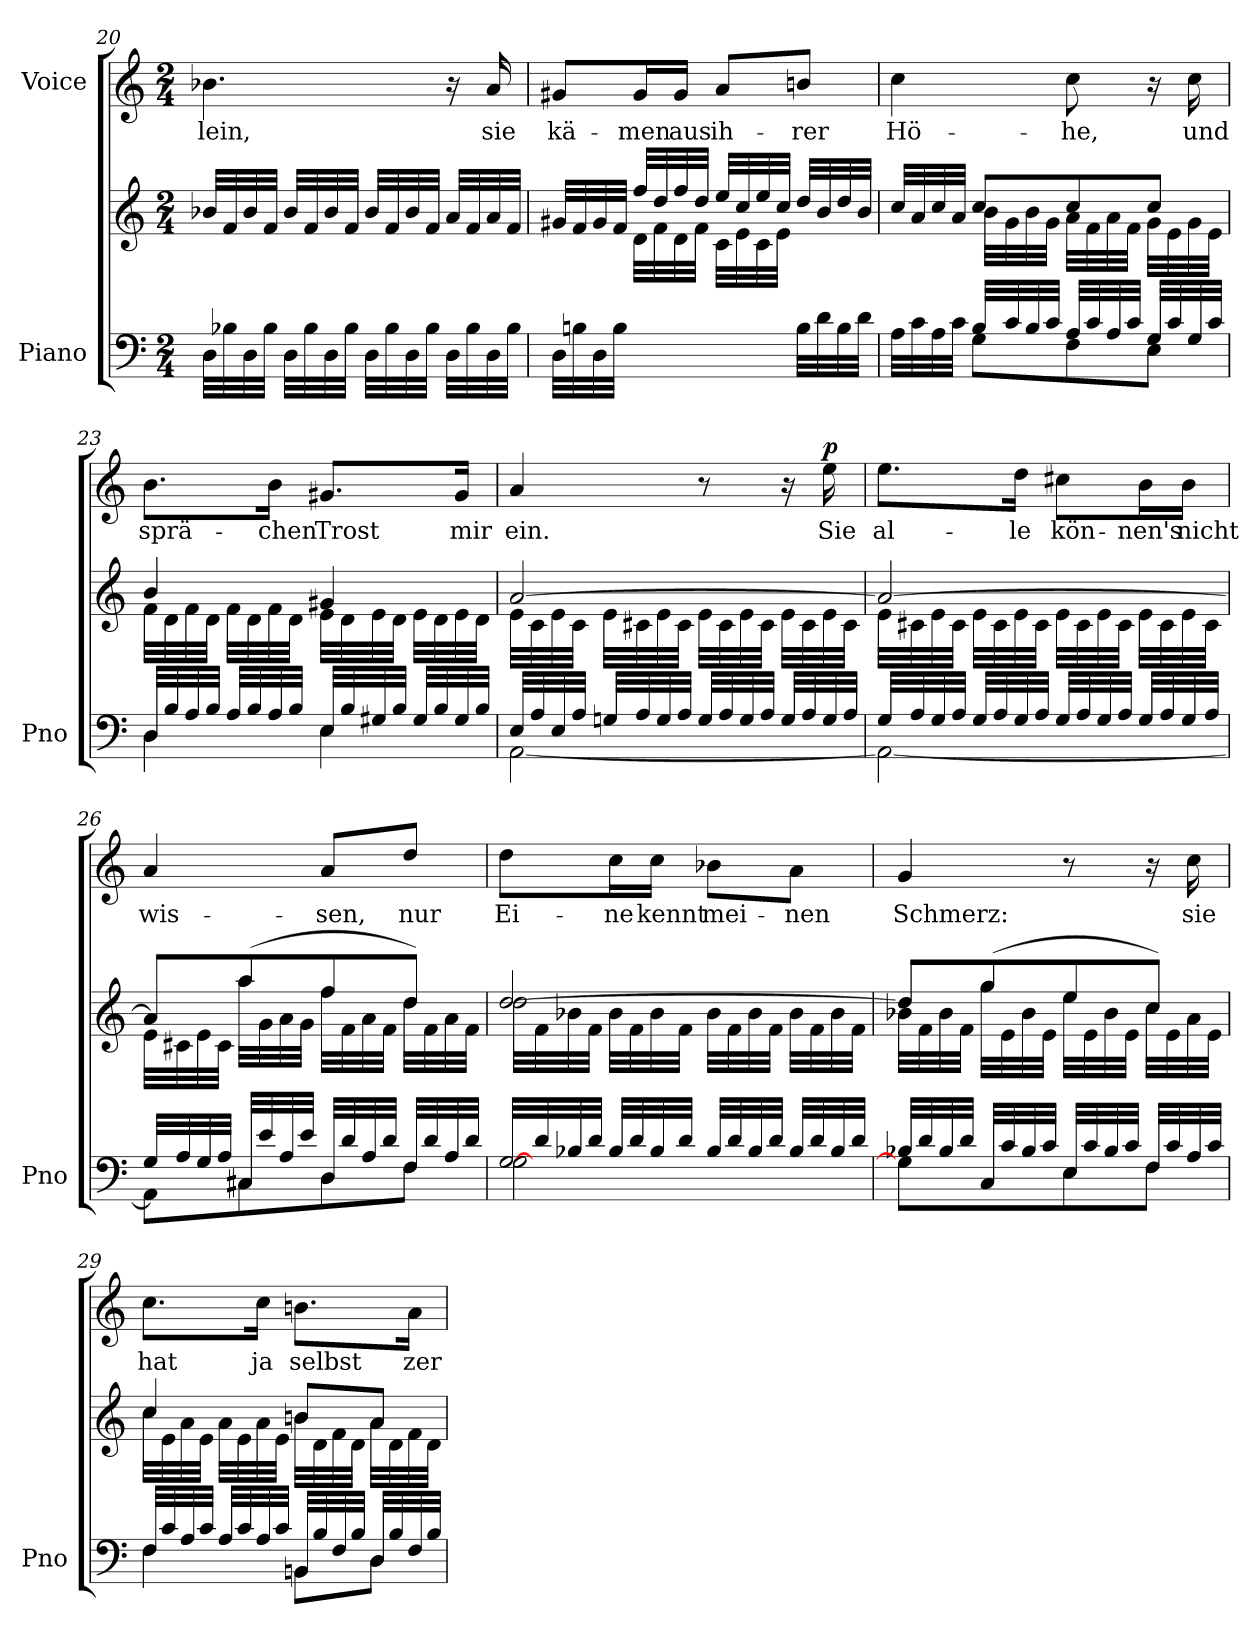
**kern	**kern	**kern	**text	**dynam
*part2	*part2	*part1	*part1	*part1
*staff3	*staff2	*staff1	*staff1	*staff1
*I"Piano	*	*I"Voice	*	*
*I'Pno	*	*	*	*
*clefF4	*clefG2	*clefG2	*	*
*k[]	*k[]	*k[]	*	*
*M2/4	*M2/4	*M2/4	*	*
=20	=20	=20	=20	=20
!	!	!	!LO:LY:b	!
32D\LLL	32b-X/LLL	4.b-X\	-lein,	.
32B-X\	32f/	.	.	.
32D\	32b-/	.	.	.
32B-\JJJ	32f/JJJ	.	.	.
32D\LLL	32b-/LLL	.	.	.
32B-\	32f/	.	.	.
32D\	32b-/	.	.	.
32B-\JJJ	32f/JJJ	.	.	.
32D\LLL	32b-/LLL	.	.	.
32B-\	32f/	.	.	.
32D\	32b-/	.	.	.
32B-\JJJ	32f/JJJ	.	.	.
32D\LLL	32a/LLL	16r	.	.
32B-\	32f/	.	.	.
!	!	!	!LO:LY:b	!
32D\	32a/	16a/	sie	.
32B-\JJJ	32f/JJJ	.	.	.
!!LO:LB:g=z
=21	=21	=21	=21	=21
*	*^	*	*	*
!	!	!	!	!LO:LY:b	!
32D\LLL	32g#X/LLL	8ryy	8g#X/L	kä-	.
32Bn\	32f/	.	.	.	.
32D\	32g#/	.	.	.	.
32B\JJJ	32f/JJJ	.	.	.	.
!	!	!	!	!LO:LY:b	!
4ryy	32ff/LLL	32d\LLL	16g#/L	-men	.
.	32dd/	32f\	.	.	.
!	!	!	!	!LO:LY:b	!
.	32ff/	32d\	16g#/JJ	aus	.
.	32dd/JJJ	32f\JJJ	.	.	.
!	!	!	!	!LO:LY:b	!
.	32ee/LLL	32c\LLL	8a/L	ih-	.
.	32cc/	32e\	.	.	.
.	32ee/	32c\	.	.	.
.	32cc/JJJ	32e\JJJ	.	.	.
!	!	!	!	!LO:LY:b	!
32B\LLL	32dd/LLL	8ryy	8bn/J	-rer	.
32d\	32b/	.	.	.	.
32B\	32dd/	.	.	.	.
32d\JJJ	32b/JJJ	.	.	.	.
=22	=22	=22	=22	=22	=22
*^	*	*	*	*	*
!	!	!	!	!	!LO:LY:b	!
32A\LLL	8rFyy	32cc/LLL	8rffyy	4cc\	Hö-	.
32c\	.	32a/	.	.	.	.
32A\	.	32cc/	.	.	.	.
32c\JJJ	.	32a/JJJ	.	.	.	.
32B/LLL	8G\L	8cc/L	32b\LLL	.	.	.
32c/	.	.	32g\	.	.	.
32B/	.	.	32b\	.	.	.
32c/JJJ	.	.	32g\JJJ	.	.	.
!	!	!	!	!	!LO:LY:b	!
32A/LLL	8F\	8cc/	32a\LLL	8cc\	-he,	.
32c/	.	.	32f\	.	.	.
32A/	.	.	32a\	.	.	.
32c/JJJ	.	.	32f\JJJ	.	.	.
32G/LLL	8E\J	8cc/J	32g\LLL	16r	.	.
32c/	.	.	32e\	.	.	.
!	!	!	!	!	!LO:LY:b	!
32G/	.	.	32g\	16cc\	und	.
32c/JJJ	.	.	32e\JJJ	.	.	.
=23	=23	=23	=23	=23	=23	=23
!	!	!	!	!	!LO:LY:b	!
32D/LLL	4D\	4b/	32f\LLL	8.b\L	sprä-	.
32B/	.	.	32d\	.	.	.
32A/	.	.	32f\	.	.	.
32B/JJJ	.	.	32d\JJJ	.	.	.
32A/LLL	.	.	32f\LLL	.	.	.
32B/	.	.	32d\	.	.	.
!	!	!	!	!	!LO:LY:b	!
32A/	.	.	32f\	16b\Jk	-chen	.
32B/JJJ	.	.	32d\JJJ	.	.	.
!	!	!	!	!	!LO:LY:b	!
32E/LLL	4E\	4g#X/	32e\LLL	8.g#X/L	Trost	.
32B/	.	.	32d\	.	.	.
32G#X/	.	.	32e\	.	.	.
32B/JJJ	.	.	32d\JJJ	.	.	.
32G#/LLL	.	.	32e\LLL	.	.	.
32B/	.	.	32d\	.	.	.
!	!	!	!	!	!LO:LY:b	!
32G#/	.	.	32e\	16g#/Jk	mir	.
32B/JJJ	.	.	32d\JJJ	.	.	.
!!LO:PB:g=z
=24	=24	=24	=24	=24	=24	=24
!	!	!	!	!	!LO:LY:b	!
32E/LLL	[2AA\	[2a/	32e\LLL	4a/	ein.	.
32A/	.	.	32c\	.	.	.
32E/	.	.	32e\	.	.	.
32A/JJJ	.	.	32c\JJJ	.	.	.
32Gn/LLL	.	.	32e\LLL	.	.	.
32A/	.	.	32c#X\	.	.	.
32G/	.	.	32e\	.	.	.
32A/JJJ	.	.	32c#\JJJ	.	.	.
32G/LLL	.	.	32e\LLL	8r	.	.
32A/	.	.	32c#\	.	.	.
32G/	.	.	32e\	.	.	.
32A/JJJ	.	.	32c#\JJJ	.	.	.
32G/LLL	.	.	32e\LLL	16r	.	.
32A/	.	.	32c#\	.	.	.
!	!	!	!	!	!LO:LY:b	!LO:DY:a
32G/	.	.	32e\	16ee\	Sie	p
32A/JJJ	.	.	32c#\JJJ	.	.	.
=25	=25	=25	=25	=25	=25	=25
!	!	!	!	!	!LO:LY:b	!
32G/LLL	2AA\_	2a/_	32e\LLL	8.ee\L	al-	.
32A/	.	.	32c#X\	.	.	.
32G/	.	.	32e\	.	.	.
32A/JJJ	.	.	32c#\JJJ	.	.	.
32G/LLL	.	.	32e\LLL	.	.	.
32A/	.	.	32c#\	.	.	.
!	!	!	!	!	!LO:LY:b	!
32G/	.	.	32e\	16dd\Jk	-le	.
32A/JJJ	.	.	32c#\JJJ	.	.	.
!	!	!	!	!	!LO:LY:b	!
32G/LLL	.	.	32e\LLL	8cc#X\L	kön-	.
32A/	.	.	32c#\	.	.	.
32G/	.	.	32e\	.	.	.
32A/JJJ	.	.	32c#\JJJ	.	.	.
!	!	!	!	!	!LO:LY:b	!
32G/LLL	.	.	32e\LLL	16b\L	-nen's	.
32A/	.	.	32c#\	.	.	.
!	!	!	!	!	!LO:LY:b	!
32G/	.	.	32e\	16b\JJ	nicht	.
32A/JJJ	.	.	32c#\JJJ	.	.	.
=26	=26	=26	=26	=26	=26	=26
!	!	!	!	!	!LO:LY:b	!
32G/LLL	8AA\L]	8a/L]	32e\LLL	4a/	wis-	.
32A/	.	.	32c#X\	.	.	.
32G/	.	.	32e\	.	.	.
32A/JJJ	.	.	32c#\JJJ	.	.	.
32C#X/LLL	8C#\	(>8aa/	32aa\LLL	.	.	.
32e/	.	.	32g\	.	.	.
32A/	.	.	32a\	.	.	.
32e/JJJ	.	.	32g\JJJ	.	.	.
!	!	!	!	!	!LO:LY:b	!
32D/LLL	8D\	8ff/	32ff\LLL	8a/L	-sen,	.
32d/	.	.	32f\	.	.	.
32A/	.	.	32a\	.	.	.
32d/JJJ	.	.	32f\JJJ	.	.	.
!	!	!	!	!	!LO:LY:b	!
32F/LLL	8F\J	8dd/J)	32dd\LLL	8dd/J	nur	.
32d/	.	.	32f\	.	.	.
32A/	.	.	32a\	.	.	.
32d/JJJ	.	.	32f\JJJ	.	.	.
!!LO:LB:g=z
=27	=27	=27	=27	=27	=27	=27
!LO:N:head=open	!	!	!LO:N:head=open	!	!LO:LY:b	!
[32G/LLL	2G\	[2dd/	32dd\LLL	8dd\L	Ei-	.
32d/	.	.	32f\	.	.	.
32B-X/	.	.	32b-X\	.	.	.
32d/JJJ	.	.	32f\JJJ	.	.	.
!	!	!	!	!	!LO:LY:b	!
32B-/LLL	.	.	32b-\LLL	16cc\L	-ne	.
32d/	.	.	32f\	.	.	.
!	!	!	!	!	!LO:LY:b	!
32B-/	.	.	32b-\	16cc\JJ	kennt	.
32d/JJJ	.	.	32f\JJJ	.	.	.
!	!	!	!	!	!LO:LY:b	!
32B-/LLL	.	.	32b-\LLL	8b-X\L	mei-	.
32d/	.	.	32f\	.	.	.
32B-/	.	.	32b-\	.	.	.
32d/JJJ	.	.	32f\JJJ	.	.	.
!	!	!	!	!	!LO:LY:b	!
32B-/LLL	.	.	32b-\LLL	8a\J	-nen	.
32d/	.	.	32f\	.	.	.
32B-/	.	.	32b-\	.	.	.
32d/JJJ	.	.	32f\JJJ	.	.	.
=28	=28	=28	=28	=28	=28	=28
!	!	!	!	!	!LO:LY:b	!
32B-X/LLL	8G\L]	8dd/L]	32b-X\LLL	4g/	Schmerz:	.
32d/	.	.	32f\	.	.	.
32B-/	.	.	32b-\	.	.	.
32d/JJJ	.	.	32f\JJJ	.	.	.
32C/LLL	8ryy	(>8gg/	32gg\LLL	.	.	.
32c/	.	.	32e\	.	.	.
32B-/	.	.	32b-\	.	.	.
32c/JJJ	.	.	32e\JJJ	.	.	.
!	!LO:N:head=solid	!	!	!	!	!
32E/LLL	8E\	8ee/	32ee\LLL	8r	.	.
32c/	.	.	32e\	.	.	.
32B-/	.	.	32b-\	.	.	.
32c/JJJ	.	.	32e\JJJ	.	.	.
32F/LLL	8F\J	8cc/J)	32cc\LLL	16r	.	.
32c/	.	.	32e\	.	.	.
!	!	!	!	!	!LO:LY:b	!
32A/	.	.	32a\	16cc\	sie	.
32c/JJJ	.	.	32e\JJJ	.	.	.
=29	=29	=29	=29	=29	=29	=29
!	!	!	!	!	!LO:LY:b	!
32F/LLL	4F\	4cc/	32cc\LLL	8.cc\L	hat	.
32c/	.	.	32e\	.	.	.
32A/	.	.	32a\	.	.	.
32c/JJJ	.	.	32e\JJJ	.	.	.
32A/LLL	.	.	32a\LLL	.	.	.
32c/	.	.	32e\	.	.	.
!	!	!	!	!	!LO:LY:b	!
32A/	.	.	32a\	16cc\Jk	ja	.
32c/JJJ	.	.	32e\JJJ	.	.	.
!	!	!	!	!	!LO:LY:b	!
32BBn/LLL	8BB\L	8bn/L	32b\LLL	8.bn\L	selbst	.
32B/	.	.	32d\	.	.	.
32F/	.	.	32f\	.	.	.
32B/JJJ	.	.	32d\JJJ	.	.	.
32D/LLL	8D\J	8a/J	32a\LLL	.	.	.
32B/	.	.	32d\	.	.	.
!	!	!	!	!	!LO:LY:b	!
32F/	.	.	32f\	16a\Jk	zer-	.
32B/JJJ	.	.	32d\JJJ	.	.	.
*v	*v	*	*	*	*	*
*	*v	*v	*	*	*
=	=	=	=	=
*-	*-	*-	*-	*-
